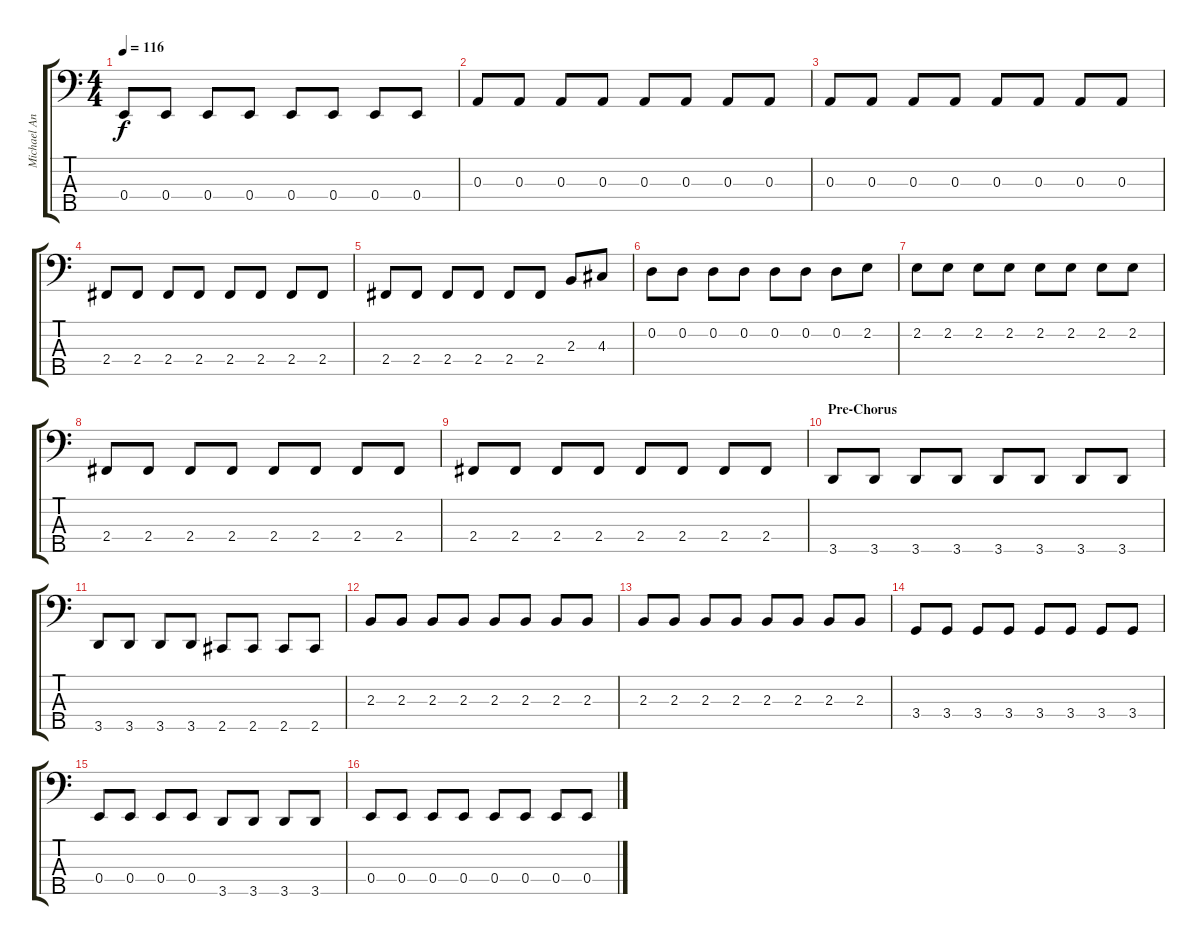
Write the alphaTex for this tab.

\track ("Michael Anthony" "Michael An") {instrument electricbasspick}
\staff {score tabs}
\tuning (G2 D2 A1 E1 B0) {hide}
\ts (4 4)
\tempo 116
\clef f4
\ks c
0.4.8{dy f} 0.4.8 0.4.8 0.4.8 0.4.8 0.4.8 0.4.8 0.4.8 |
0.3.8 0.3.8 0.3.8 0.3.8 0.3.8 0.3.8 0.3.8 0.3.8 |
0.3.8 0.3.8 0.3.8 0.3.8 0.3.8 0.3.8 0.3.8 0.3.8 |
2.4.8 2.4.8 2.4.8 2.4.8 2.4.8 2.4.8 2.4.8 2.4.8 |
2.4.8 2.4.8 2.4.8 2.4.8 2.4.8 2.4.8 2.3.8 4.3.8 |
0.2.8 0.2.8 0.2.8 0.2.8 0.2.8 0.2.8 0.2.8 2.2.8 |
2.2.8 2.2.8 2.2.8 2.2.8 2.2.8 2.2.8 2.2.8 2.2.8 |
2.4.8 2.4.8 2.4.8 2.4.8 2.4.8 2.4.8 2.4.8 2.4.8 |
2.4.8 2.4.8 2.4.8 2.4.8 2.4.8 2.4.8 2.4.8 2.4.8 |
\section ("" "Pre-Chorus")
3.5.8 3.5.8 3.5.8 3.5.8 3.5.8 3.5.8 3.5.8 3.5.8 |
3.5.8 3.5.8 3.5.8 3.5.8 2.5.8 2.5.8 2.5.8 2.5.8 |
2.3.8 2.3.8 2.3.8 2.3.8 2.3.8 2.3.8 2.3.8 2.3.8 |
2.3.8 2.3.8 2.3.8 2.3.8 2.3.8 2.3.8 2.3.8 2.3.8 |
3.4.8 3.4.8 3.4.8 3.4.8 3.4.8 3.4.8 3.4.8 3.4.8 |
0.4.8 0.4.8 0.4.8 0.4.8 3.5.8 3.5.8 3.5.8 3.5.8 |
0.4.8 0.4.8 0.4.8 0.4.8 0.4.8 0.4.8 0.4.8 0.4.8
